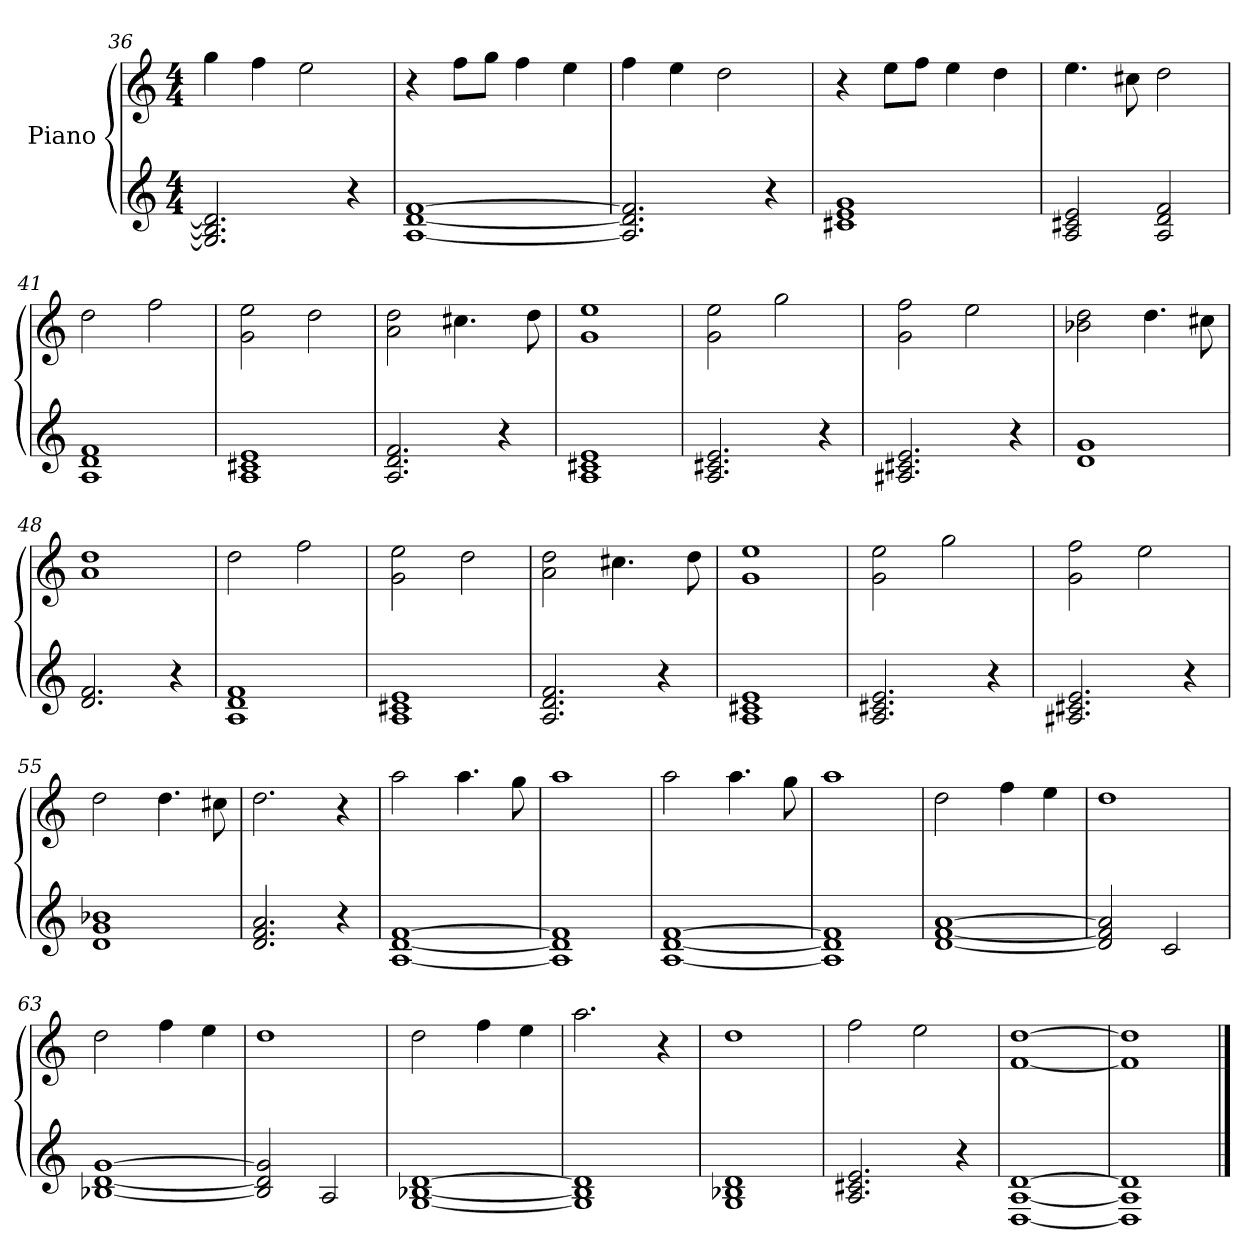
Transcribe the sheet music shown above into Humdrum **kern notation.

**kern	**kern
*part1	*part1
*staff2	*staff1
*I"Piano	*
*clefG2	*clefG2
*k[]	*k[]
*M4/4	*M4/4
=36	=36
2.G/] 2.B-/] 2.d/]	4gg\
.	4ff\
.	2ee\
4r	.
!!LO:LB:g=z
=37	=37
[1A [1d [1f	4r
.	8ff\L
.	8gg\J
.	4ff\
.	4ee\
=38	=38
2.A/] 2.d/] 2.f/]	4ff\
.	4ee\
.	2dd\
4r	.
=39	=39
1c#X 1e 1g	4r
.	8ee\L
.	8ff\J
.	4ee\
.	4dd\
=40	=40
2A/ 2c#X/ 2e/	4.ee\
.	8cc#X\
2A/ 2d/ 2f/	2dd\
=41	=41
1A 1d 1f	2dd\
.	2ff\
=42	=42
1A 1c#X 1e	2g\ 2ee\
.	2dd\
!!LO:LB:g=z
=43	=43
2.A/ 2.d/ 2.f/	2a\ 2dd\
.	4.cc#X\
4r	.
.	8dd\
=44	=44
1A 1c#X 1e	1g 1ee
=45	=45
2.A/ 2.c#X/ 2.e/	2g\ 2ee\
.	2gg\
4r	.
=46	=46
2.A#X/ 2.c#X/ 2.e/	2g\ 2ff\
.	2ee\
4r	.
=47	=47
1d 1g	2b-X\ 2dd\
.	4.dd\
.	8cc#X\
=48	=48
2.d/ 2.f/	1a 1dd
4r	.
=49	=49
1A 1d 1f	2dd\
.	2ff\
!!LO:LB:g=z
=50	=50
1A 1c#X 1e	2g\ 2ee\
.	2dd\
=51	=51
2.A/ 2.d/ 2.f/	2a\ 2dd\
.	4.cc#X\
4r	.
.	8dd\
=52	=52
1A 1c#X 1e	1g 1ee
=53	=53
2.A/ 2.c#X/ 2.e/	2g\ 2ee\
.	2gg\
4r	.
=54	=54
2.A#X/ 2.c#X/ 2.e/	2g\ 2ff\
.	2ee\
4r	.
=55	=55
1d 1g 1b-X	2dd\
.	4.dd\
.	8cc#X\
=56	=56
2.d/ 2.f/ 2.a/	2.dd\
4r	4r
!!LO:LB:g=z
=57	=57
[1A [1d [1f	2aa\
.	4.aa\
.	8gg\
=58	=58
1A] 1d] 1f]	1aa
=59	=59
[1A [1d [1f	2aa\
.	4.aa\
.	8gg\
=60	=60
1A] 1d] 1f]	1aa
=61	=61
[1d [1f [1a	2dd\
.	4ff\
.	4ee\
=62	=62
2d/] 2f/] 2a/]	1dd
2c/	.
=63	=63
[1B-X [1d [1g	2dd\
.	4ff\
.	4ee\
!!LO:LB:g=z
=64	=64
2B-/] 2d/] 2g/]	1dd
2A/	.
=65	=65
[1G [1B-X [1d	2dd\
.	4ff\
.	4ee\
=66	=66
1G] 1B-] 1d]	2.aa\
.	4r
=67	=67
1G 1B-X 1d	1dd
=68	=68
2.A/ 2.c#X/ 2.e/	2ff\
.	2ee\
4r	.
=69	=69
[1D [1A [1d	[1f [1dd
=70	=70
1D] 1A] 1d]	1f] 1dd]
==	==
*-	*-
